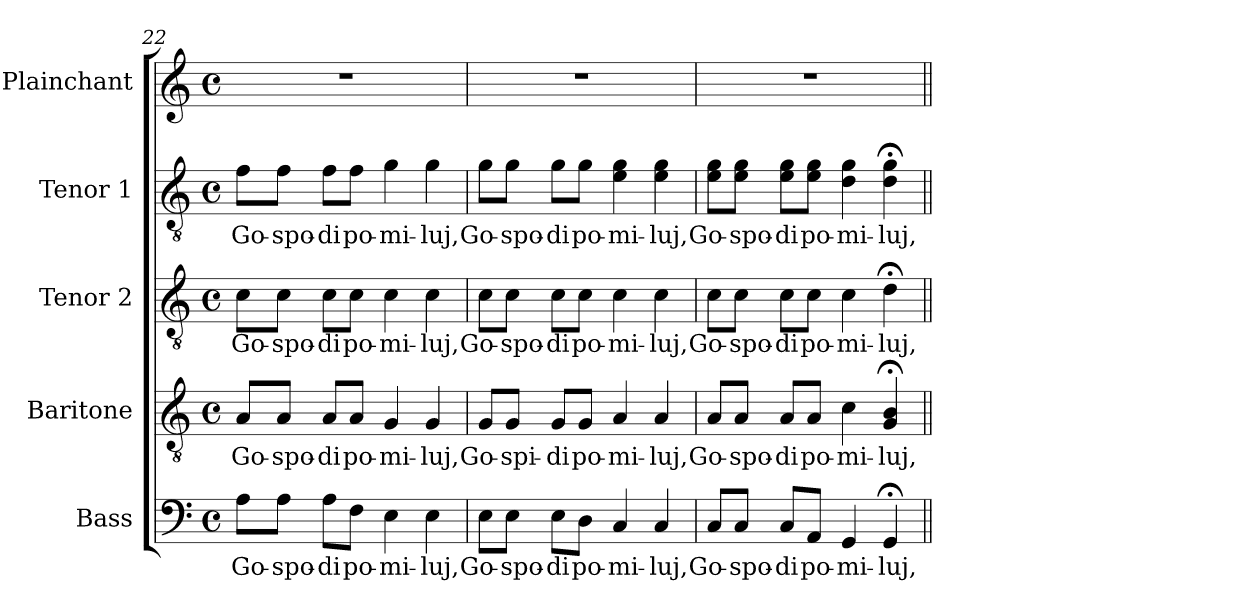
**kern	**text	**kern	**text	**kern	**text	**kern	**text	**kern
*part5	*part5	*part4	*part4	*part3	*part3	*part2	*part2	*part1
*staff5	*staff5	*staff4	*staff4	*staff3	*staff3	*staff2	*staff2	*staff1
*I"Bass	*	*I"Baritone	*	*I"Tenor 2	*	*I"Tenor 1	*	*I"Plainchant
*I'B	*	*I'B	*	*I'T 2	*	*I'T 1	*	*I'Pl.C.
!!LO:PB:g=z
*clefF4	*	*clefGv2	*	*clefGv2	*	*clefGv2	*	*clefG2
*k[]	*	*k[]	*	*k[]	*	*k[]	*	*k[]
*C:	*	*C:	*	*C:	*	*C:	*	*C:
*M4/4	*	*M4/4	*	*M4/4	*	*M4/4	*	*M4/4
*met(c)	*	*met(c)	*	*met(c)	*	*met(c)	*	*met(c)
=22	=22	=22	=22	=22	=22	=22	=22	=22
8A\L	Go-	8A/L	Go-	8c\L	Go-	8f\L	Go-	1r
8A\J	-spo-	8A/J	-spo-	8c\J	-spo-	8f\J	-spo-	.
8A\L	-di	8A/L	-di	8c\L	-di	8f\L	-di	.
8F\J	po-	8A/J	po-	8c\J	po-	8f\J	po-	.
4E\	-mi-	4G/	-mi-	4c\	-mi-	4g\	-mi-	.
4E\	-luj,	4G/	-luj,	4c\	-luj,	4g\	-luj,	.
=23	=23	=23	=23	=23	=23	=23	=23	=23
8E\L	Go-	8G/L	Go-	8c\L	Go-	8g\L	Go-	1r
8E\J	-spo-	8G/J	-spi-	8c\J	-spo-	8g\J	-spo-	.
8E\L	-di	8G/L	-di	8c\L	-di	8g\L	-di	.
8D\J	po-	8G/J	po-	8c\J	po-	8g\J	po-	.
4C/	-mi-	4A/	-mi-	4c\	-mi-	4e\ 4g\	-mi-	.
4C/	-luj,	4A/	-luj,	4c\	-luj,	4e\ 4g\	-luj,	.
=24	=24	=24	=24	=24	=24	=24	=24	=24
8C/L	Go-	8A/L	Go-	8c\L	Go-	8e\ 8g\L	Go-	1r
8C/J	-spo-	8A/J	-spo-	8c\J	-spo-	8e\ 8g\J	-spo-	.
8C/L	-di	8A/L	-di	8c\L	-di	8e\ 8g\L	-di	.
8AA/J	po-	8A/J	po-	8c\J	po-	8e\ 8g\J	po-	.
4GG/	-mi-	4c\	-mi-	4c\	-mi-	4d\ 4g\	-mi-	.
4GG;</	-luj,	4G/;< 4B/;<	-luj,	4d;<\	-luj,	4d\;< 4g\;<	-luj,	.
=||	=||	=||	=||	=||	=||	=||	=||	=||
*-	*-	*-	*-	*-	*-	*-	*-	*-
